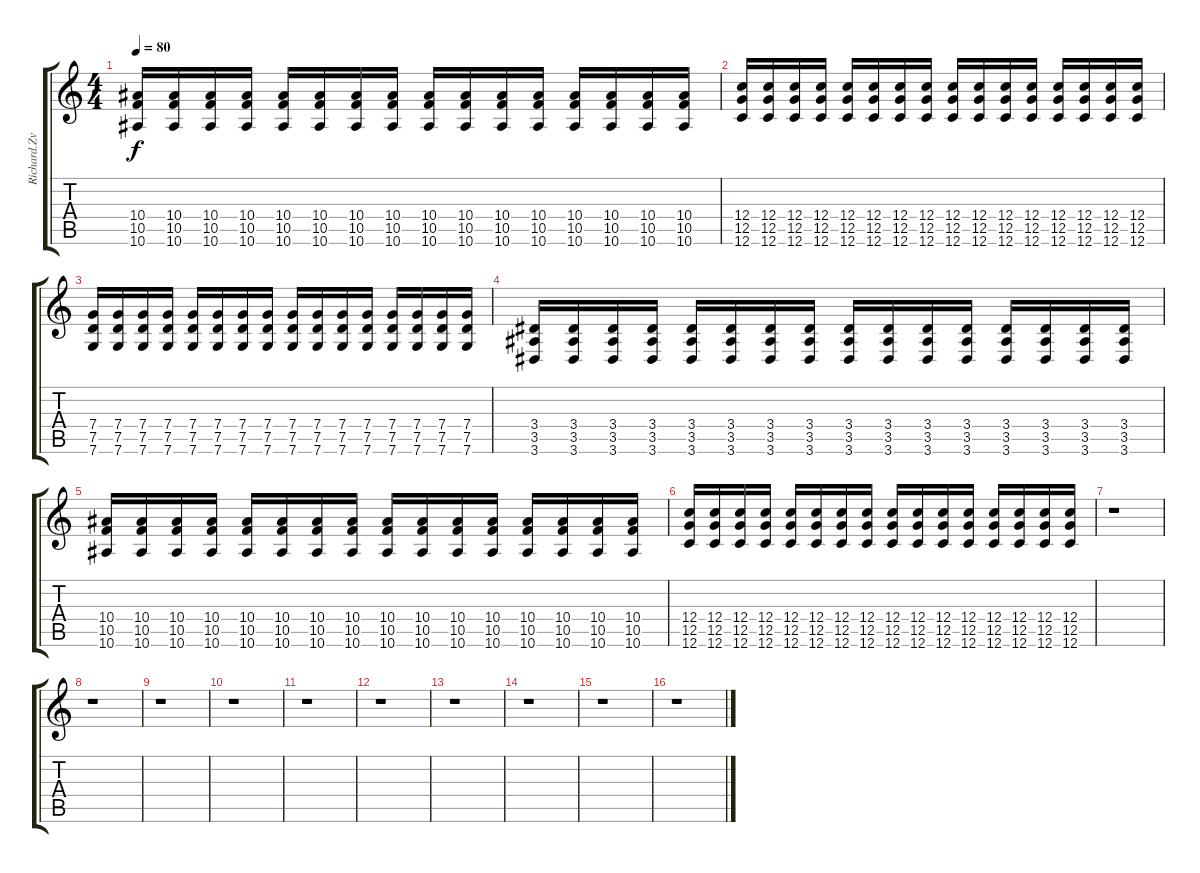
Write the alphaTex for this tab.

\track ("Richard.Zven Kruspe" "Richard.Zv") {instrument distortionguitar}
\staff {score tabs}
\tuning (D4 A3 F3 C3 G2 C2) {hide}
\ts (4 4)
\tempo 80
\clef g2
\ks c
(10.4 10.5 10.6).16{dy f} (10.4 10.5 10.6).16 (10.4 10.5 10.6).16 (10.4 10.5 10.6).16 (10.4 10.5 10.6).16 (10.4 10.5 10.6).16 (10.4 10.5 10.6).16 (10.4 10.5 10.6).16 (10.4 10.5 10.6).16 (10.4 10.5 10.6).16 (10.4 10.5 10.6).16 (10.4 10.5 10.6).16 (10.4 10.5 10.6).16 (10.4 10.5 10.6).16 (10.4 10.5 10.6).16 (10.4 10.5 10.6).16 |
(12.4 12.5 12.6).16 (12.4 12.5 12.6).16 (12.4 12.5 12.6).16 (12.4 12.5 12.6).16 (12.4 12.5 12.6).16 (12.4 12.5 12.6).16 (12.4 12.5 12.6).16 (12.4 12.5 12.6).16 (12.4 12.5 12.6).16 (12.4 12.5 12.6).16 (12.4 12.5 12.6).16 (12.4 12.5 12.6).16 (12.4 12.5 12.6).16 (12.4 12.5 12.6).16 (12.4 12.5 12.6).16 (12.4 12.5 12.6).16 |
(7.4 7.5 7.6).16 (7.4 7.5 7.6).16 (7.4 7.5 7.6).16 (7.4 7.5 7.6).16 (7.4 7.5 7.6).16 (7.4 7.5 7.6).16 (7.4 7.5 7.6).16 (7.4 7.5 7.6).16 (7.4 7.5 7.6).16 (7.4 7.5 7.6).16 (7.4 7.5 7.6).16 (7.4 7.5 7.6).16 (7.4 7.5 7.6).16 (7.4 7.5 7.6).16 (7.4 7.5 7.6).16 (7.4 7.5 7.6).16 |
(3.4 3.5 3.6).16 (3.4 3.5 3.6).16 (3.4 3.5 3.6).16 (3.4 3.5 3.6).16 (3.4 3.5 3.6).16 (3.4 3.5 3.6).16 (3.4 3.5 3.6).16 (3.4 3.5 3.6).16 (3.4 3.5 3.6).16 (3.4 3.5 3.6).16 (3.4 3.5 3.6).16 (3.4 3.5 3.6).16 (3.4 3.5 3.6).16 (3.4 3.5 3.6).16 (3.4 3.5 3.6).16 (3.4 3.5 3.6).16 |
(10.4 10.5 10.6).16 (10.4 10.5 10.6).16 (10.4 10.5 10.6).16 (10.4 10.5 10.6).16 (10.4 10.5 10.6).16 (10.4 10.5 10.6).16 (10.4 10.5 10.6).16 (10.4 10.5 10.6).16 (10.4 10.5 10.6).16 (10.4 10.5 10.6).16 (10.4 10.5 10.6).16 (10.4 10.5 10.6).16 (10.4 10.5 10.6).16 (10.4 10.5 10.6).16 (10.4 10.5 10.6).16 (10.4 10.5 10.6).16 |
(12.4 12.5 12.6).16 (12.4 12.5 12.6).16 (12.4 12.5 12.6).16 (12.4 12.5 12.6).16 (12.4 12.5 12.6).16 (12.4 12.5 12.6).16 (12.4 12.5 12.6).16 (12.4 12.5 12.6).16 (12.4 12.5 12.6).16 (12.4 12.5 12.6).16 (12.4 12.5 12.6).16 (12.4 12.5 12.6).16 (12.4 12.5 12.6).16 (12.4 12.5 12.6).16 (12.4 12.5 12.6).16 (12.4 12.5 12.6).16 |
r.1 |
r.1 |
r.1 |
r.1 |
r.1 |
r.1 |
r.1 |
r.1 |
r.1 |
r.1
